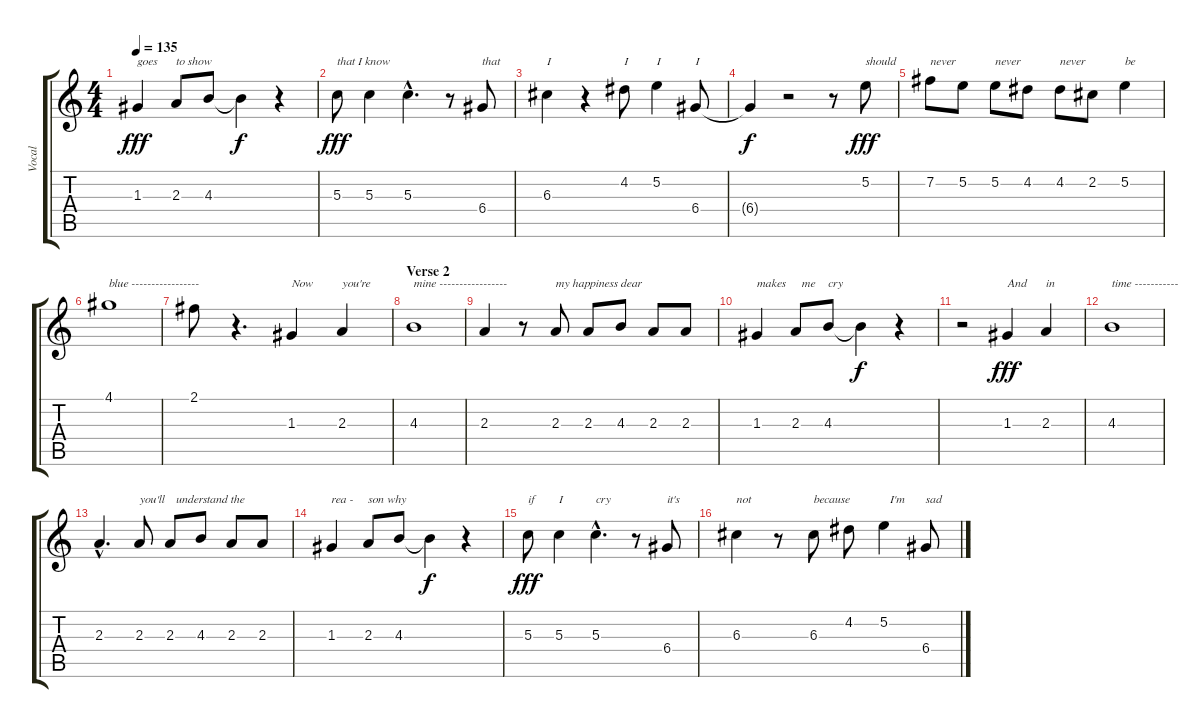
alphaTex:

\track ("Vocal" "Vocal") {instrument acousticguitarnylon}
\staff {score tabs}
\tuning (E4 B3 G3 D3 A2 E2) {hide}
\ts (4 4)
\tempo 135
\clef g2
\ks c
1.3.4{txt "goes" dy fff} 2.3.8{txt "to show"} 4.3.8 4.3{t}.4{dy f} r.4 |
5.3.8{txt "that I know" dy fff} 5.3.4 5.3{hac}.4{d} r.8 6.4.8{txt "that"} |
6.3.4{txt "I"} r.4 4.2.8{txt "I"} 5.2.4{txt "I"} 6.4.8{txt "I"} |
6.4{t}.4{dy f} r.2 r.8 5.2.8{txt "should" dy fff} |
7.2.8{txt "never"} 5.2.8 5.2.8{txt "never"} 4.2.8 4.2.8{txt "never"} 2.2.8 5.2.4{txt "be"} |
4.1.1{txt "blue -----------------"} |
2.1.8 r.4{d} 1.3.4{txt "Now "} 2.3.4{txt "you're"} |
\section ("" "Verse 2")
4.3.1{txt "mine -----------------"} |
2.3.4 r.8{txt " "} 2.3.8{txt "my happiness dear"} 2.3.8 4.3.8 2.3.8 2.3.8 |
1.3.4{txt "makes"} 2.3.8{txt "  me"} 4.3.8{txt "cry"} 4.3{t}.4{dy f} r.4 |
r.2 1.3.4{txt "And" dy fff} 2.3.4{txt "in"} |
4.3.1{txt "time -----------"} |
2.3{hac}.4{d} 2.3.8{txt "you'll"} 2.3.8{txt "  understand the"} 4.3.8 2.3.8{txt " "} 2.3.8 |
1.3.4{txt "rea -"} 2.3.8{txt "son why"} 4.3.8 4.3{t}.4{dy f} r.4 |
5.3.8{txt "if" dy fff} 5.3.4{txt "I"} 5.3{hac}.4{d txt "cry"} r.8 6.4.8{txt "it's"} |
6.3.4{txt "not"} r.8 6.3.8{txt "because"} 4.2.8{txt " "} 5.2.4{txt "  I'm"} 6.4.8{txt "sad"}
